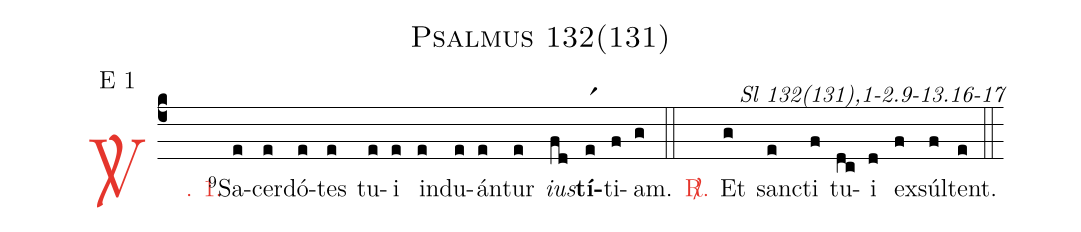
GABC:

name: Psalmus 132(131);
mode: E 1;
commentary: Sl 132(131),1-2.9-13.16-17;
%%
(c4)

<c><sp>V/</sp>. 1.</c>() <v>\VSup{9}</v>Sa(e)cer(e)dó(e)tes(e) tu(e)i(e) in(e)du(e)án(e)tur(e) <i>ius</i>(fd)<b>tí</b>(er1)ti(f)am.(g)

(::)

<nlba><c><sp>R/</sp>.</c>() Et</nlba>(g) sanc(e)ti(f) tu(dc)i(d) ex(f)súl(f)tent.(e)

(::)
